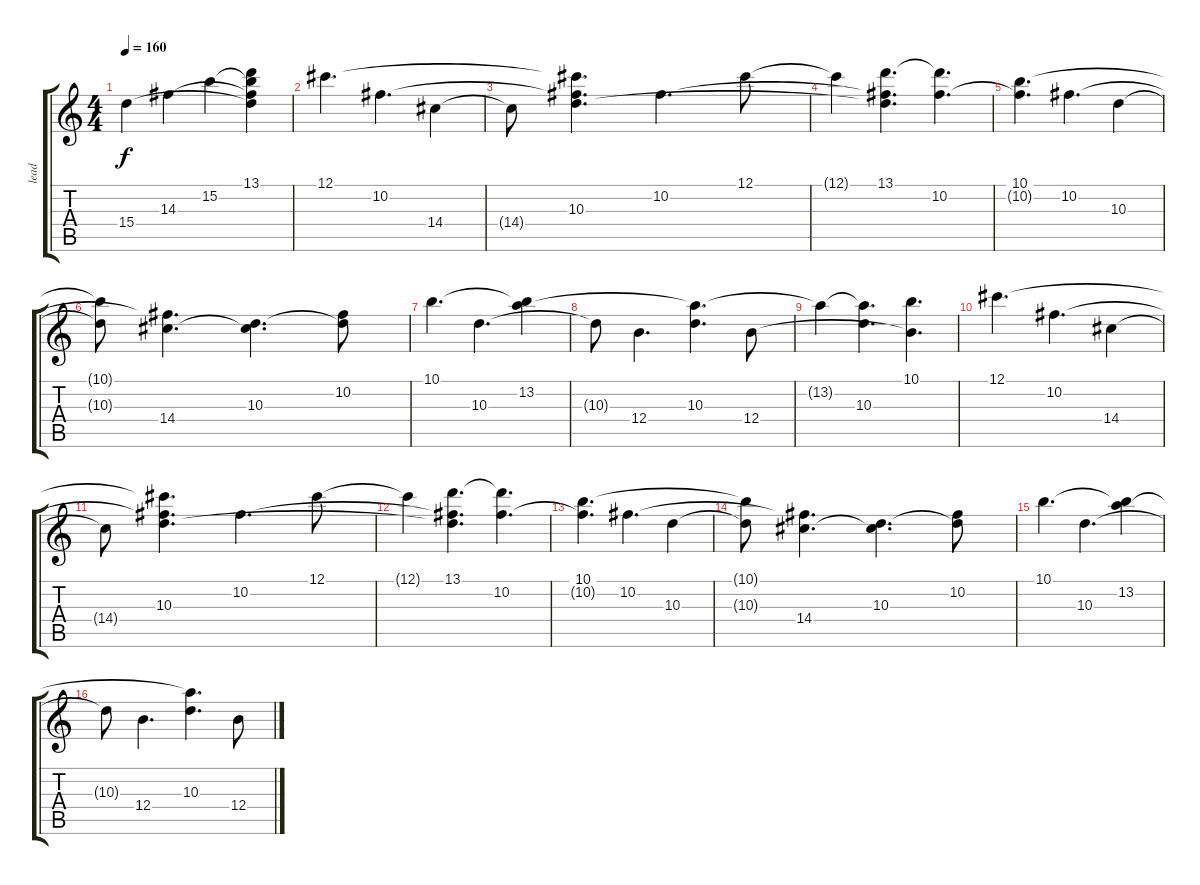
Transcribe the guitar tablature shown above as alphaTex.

\track ("lead" "lead") {instrument overdrivenguitar}
\staff {score tabs}
\tuning (Db4 Ab3 E3 B2 Gb2 B1) {hide}
\ts (4 4)
\tempo 160
\clef g2
\ks c
15.4.4{dy f} 14.3.4 15.2.4 (13.1 15.2{t} 14.3{t} 15.4{t}).4 |
12.1.4{d} 10.2.4{d} 14.4.4 |
14.4{t}.8 (12.1{t} 10.2{t} 10.3).4{d} 10.2.4{d} 12.1.8 |
12.1{t}.4 (13.1 10.2{t} 10.3{t}).4{d} (13.1{t} 10.2).4{d} |
(10.1 10.2{t}).4{d} 10.2.4{d} 10.3.4 |
(10.1{t} 10.3{t}).8 (10.2{t} 14.4).4{d} (10.3 14.4{t}).4{d} (10.2 10.3{t}).8 |
10.1.4{d} 10.3.4{d} (10.1{t} 13.2).4 |
10.3{t}.8 12.4.4{d} (13.2{t} 10.3).4{d} 12.4.8 |
13.2{t}.4 (13.2{t} 10.3).4{d} (10.1 12.4{t}).4{d} |
12.1.4{d} 10.2.4{d} 14.4.4 |
14.4{t}.8 (12.1{t} 10.2{t} 10.3).4{d} 10.2.4{d} 12.1.8 |
12.1{t}.4 (13.1 10.2{t} 10.3{t}).4{d} (13.1{t} 10.2).4{d} |
(10.1 10.2{t}).4{d} 10.2.4{d} 10.3.4 |
(10.1{t} 10.3{t}).8 (10.2{t} 14.4).4{d} (10.3 14.4{t}).4{d} (10.2 10.3{t}).8 |
10.1.4{d} 10.3.4{d} (10.1{t} 13.2).4 |
10.3{t}.8 12.4.4{d} (13.2{t} 10.3).4{d} 12.4.8
